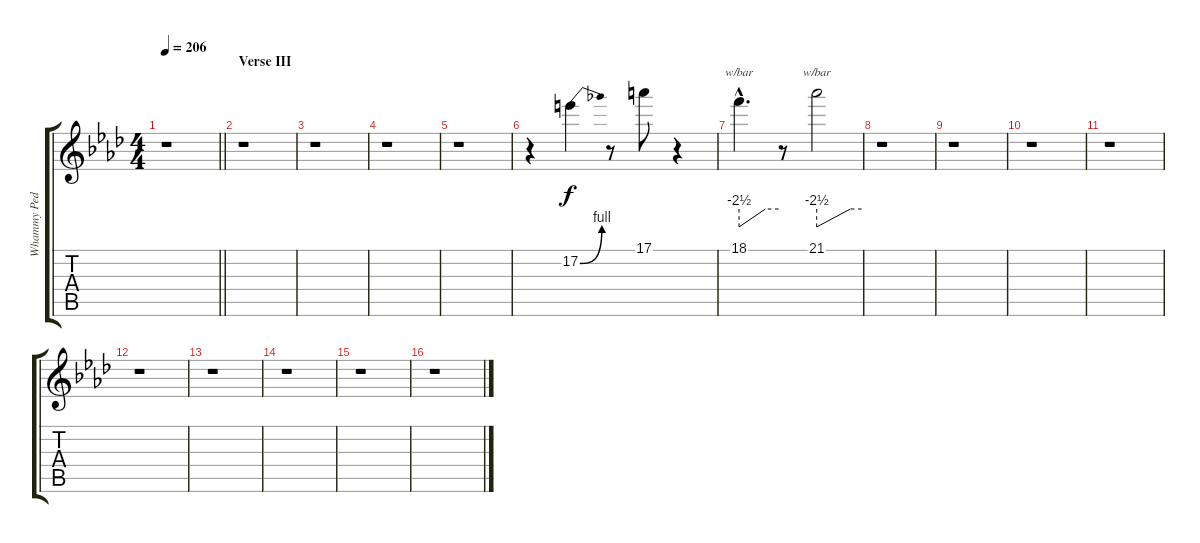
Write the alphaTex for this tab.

\track ("Whammy Pedal" "Whammy Ped") {instrument distortionguitar}
\staff {score tabs}
\tuning (E4 B3 G3 D3 A2 E2) {hide}
\ts (4 4)
\tempo 206
\clef g2
\barLineRight lightlight
\ks ab
r.1{dy fff} |
\section ("" "Verse III")
r.1 |
r.1 |
r.1 |
r.1 |
r.4{volume 13} 17.2{be (bend 0 0 60 4)}.4{dy f} r.8 17.1.8 r.4 |
18.1{hac}.4{d tbe (custom default 0 -10 40 0 60 0)} r.8 21.1.2{tbe (custom default 0 -10 45 0 60 0)} |
r.1 |
r.1 |
r.1 |
r.1 |
r.1 |
r.1 |
r.1 |
r.1 |
r.1
